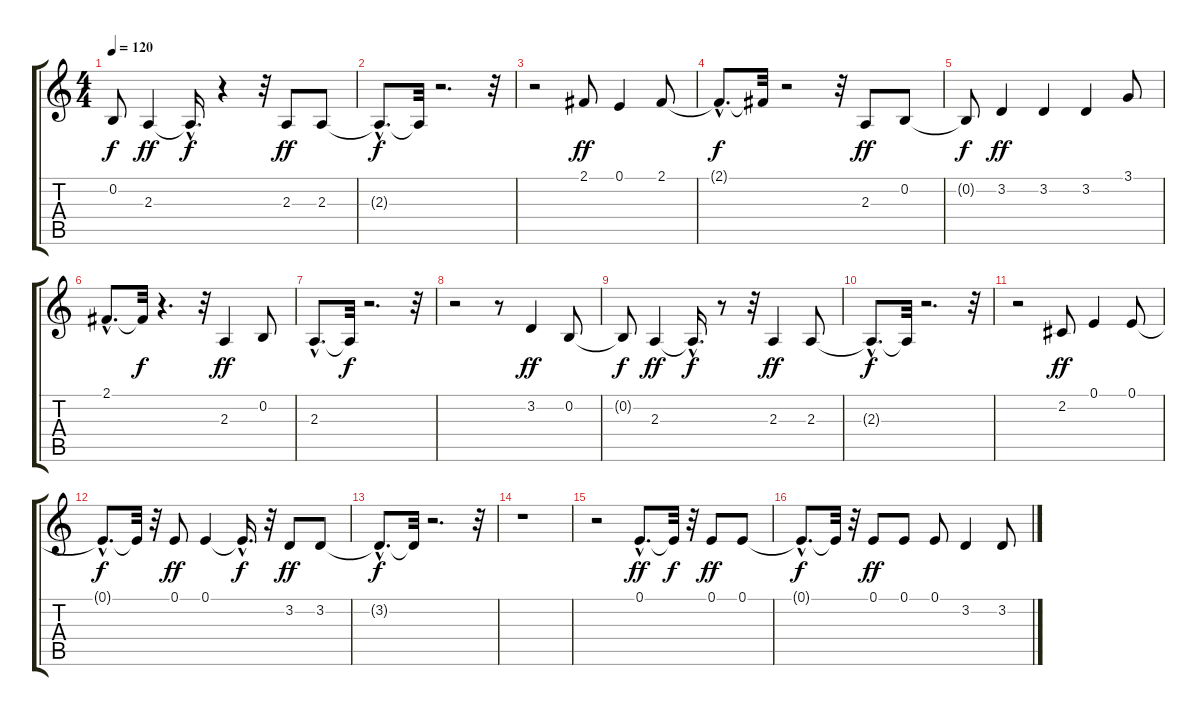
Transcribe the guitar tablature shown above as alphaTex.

\track "" {instrument panflute}
\staff {score tabs}
\tuning (E4 B3 G3 D3 A2 E2) {hide}
\ts (4 4)
\tempo 120
\clef g2
\ks c
0.2{t}.8{dy f} 2.3.4{dy ff} 2.3{hac t}.16{d dy f} r.4 r.32 2.3.8{dy ff} 2.3.8 |
2.3{hac t}.8{d dy f} 2.3{t}.32 r.2{d} r.32 |
r.2 2.1.8{dy ff} 0.1.4 2.1.8 |
2.1{hac t}.8{d dy f} 2.1{t}.32 r.2 r.32 2.3.8{dy ff} 0.2.8 |
0.2{t}.8{dy f} 3.2.4{dy ff} 3.2.4 3.2.4 3.1.8 |
2.1{hac}.8{d} 2.1{t}.32{dy f} r.4{d} r.32 2.3.4{dy ff} 0.2.8 |
2.3{hac}.8{d} 2.3{t}.32{dy f} r.2{d} r.32 |
r.2 r.8 3.2.4{dy ff} 0.2.8 |
0.2{t}.8{dy f} 2.3.4{dy ff} 2.3{hac t}.16{d dy f} r.8 r.32 2.3.4{dy ff} 2.3.8 |
2.3{hac t}.8{d dy f} 2.3{t}.32 r.2{d} r.32 |
r.2 2.2.8{dy ff} 0.1.4 0.1.8 |
0.1{hac t}.8{d dy f} 0.1{t}.32 r.32 0.1.8{dy ff} 0.1.4 0.1{hac t}.16{d dy f} r.32 3.2.8{dy ff} 3.2.8 |
3.2{hac t}.8{d dy f} 3.2{t}.32 r.2{d} r.32 |
r.1 |
r.2 0.1{hac}.8{d dy ff} 0.1{t}.32{dy f} r.32 0.1.8{dy ff} 0.1.8 |
0.1{hac t}.8{d dy f} 0.1{t}.32 r.32 0.1.8{dy ff} 0.1.8 0.1.8 3.2.4 3.2.8
